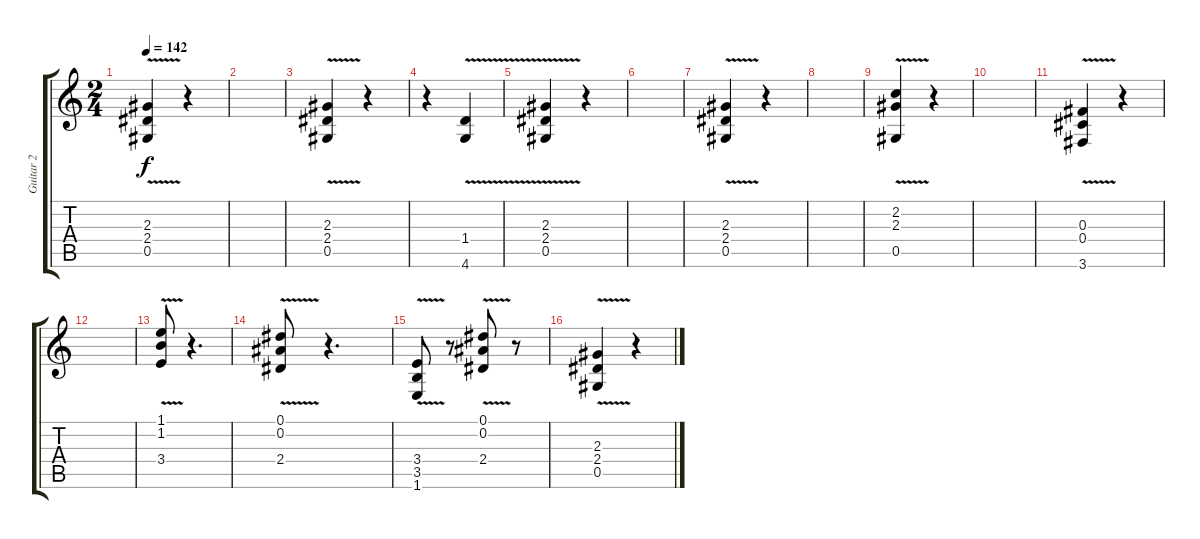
\track ("Guitar 2" "Guitar 2") {instrument distortionguitar}
\staff {score tabs}
\tuning (Eb4 Bb3 Gb3 Db3 Ab2 Eb2) {hide}
\ts (2 4)
\tempo 142
\clef g2
\ks c
(2.3 2.4{v} 0.5).4{dy f instrument distortionguitar} r.4 |
|
(2.3 2.4{v} 0.5).4 r.4 |
r.4 (1.4{v} 4.6).4 |
(2.3 2.4{v} 0.5).4 r.4 |
|
(2.3 2.4{v} 0.5).4 r.4 |
|
(2.2 2.3{v} 0.5).4 r.4 |
|
(0.3 0.4 3.6{v}).4 r.4 |
|
(1.1 1.2 3.4{v}).8 r.4{d} |
(0.1 0.2 2.4{v}).8 r.4{d} |
(3.4 3.5{v} 1.6).8 r.8 (0.1 0.2{v} 2.4).8 r.8 |
(2.3{v} 2.4 0.5).4 r.4
